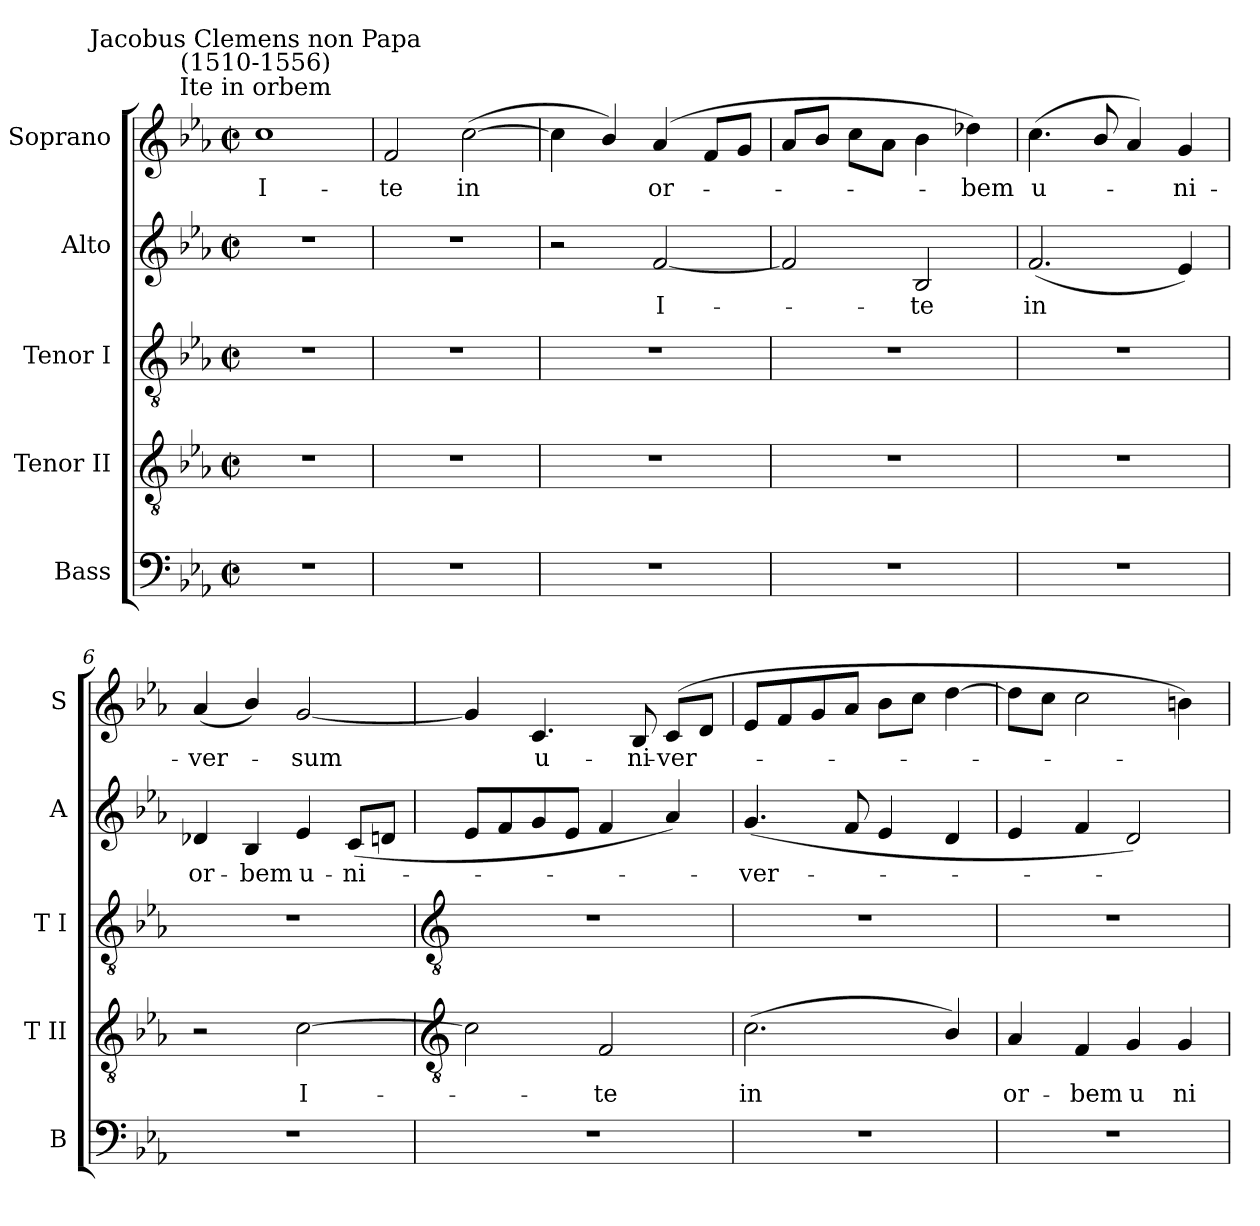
**kern	**kern	**text	**kern	**kern	**text	**kern	**text
*part5	*part4	*part4	*part3	*part2	*part2	*part1	*part1
*staff5	*staff4	*staff4	*staff3	*staff2	*staff2	*staff1	*staff1
*I"Bass	*I"Tenor II	*	*I"Tenor I	*I"Alto	*	*I"Soprano	*
*I'B	*I'T II	*	*I'T I	*I'A	*	*I'S	*
*clefF4	*clefGv2	*	*clefGv2	*clefG2	*	*clefG2	*
*k[b-e-a-]	*k[b-e-a-]	*	*k[b-e-a-]	*k[b-e-a-]	*	*k[b-e-a-]	*
*E-:	*E-:	*	*E-:	*E-:	*	*E-:	*
*M2/2	*M2/2	*	*M2/2	*M2/2	*	*M2/2	*
*met(c|)	*met(c|)	*	*met(c|)	*met(c|)	*	*met(c|)	*
=1	=1	=1	=1	=1	=1	=1	=1
!	!	!	!	!	!	!LO:TX:a:cj:t=Ite in orbem	!
!	!	!	!	!	!	!LO:TX:a:cj:t=Jacobus Clemens non Papa\n(1510-1556)	!
!	!	!	!	!	!	!	!LO:LY:b
1r	1r	.	1r	1r	.	1cc	I-
=2	=2	=2	=2	=2	=2	=2	=2
!	!	!	!	!	!	!	!LO:LY:b
1r	1r	.	1r	1r	.	2f	-te
!	!	!	!	!	!	!	!LO:LY:b
.	.	.	.	.	.	(>[2cc	in
=3	=3	=3	=3	=3	=3	=3	=3
1r	1r	.	1r	2r	.	4cc]	.
.	.	.	.	.	.	4b-/)	.
!	!	!	!	!	!LO:LY:b	!	!LO:LY:b
.	.	.	.	[2f	I-	(>4a-	or-
.	.	.	.	.	.	8fL	.
.	.	.	.	.	.	8gJ	.
=4	=4	=4	=4	=4	=4	=4	=4
1r	1r	.	1r	2f]	.	8a-L	.
.	.	.	.	.	.	8b-J	.
.	.	.	.	.	.	8ccL	.
.	.	.	.	.	.	8a-J	.
!	!	!	!	!	!LO:LY:b	!	!
.	.	.	.	2B-	te	4b-	.
!	!	!	!	!	!	!	!LO:LY:b
.	.	.	.	.	.	4dd-X)	bem
=5	=5	=5	=5	=5	=5	=5	=5
!	!	!	!	!	!LO:LY:b	!	!LO:LY:b
1r	1r	.	1r	(<2.f	in	(<4.cc	u-
.	.	.	.	.	.	8b-/	.
.	.	.	.	.	.	4a-)	.
!	!	!	!	!	!	!	!LO:LY:b
.	.	.	.	4e-)	.	4g	ni-
=6	=6	=6	=6	=6	=6	=6	=6
!	!	!	!	!	!LO:LY:b	!	!LO:LY:b
1r	2r	.	1r	4d-X	or-	(<4a-	-ver-
!	!	!	!	!	!LO:LY:b	!	!
.	.	.	.	4B-	-bem	4b-/)	.
!	!	!LO:LY:b	!	!	!LO:LY:b	!	!LO:LY:b
.	[2c	I-	.	4e-	u-	[2g	sum
!	!	!	!	!	!LO:LY:b	!	!
.	.	.	.	(<8cL	-ni-	.	.
.	.	.	.	8dnJ	.	.	.
!!LO:LB:g=z
=7	=7	=7	=7	=7	=7	=7	=7
*	*clefGv2	*	*clefGv2	*	*	*	*
1r	2c]	.	1r	8e-L	.	4g]	.
.	.	.	.	8f	.	.	.
!	!	!	!	!	!	!	!LO:LY:b
.	.	.	.	8g	.	4.c	u-
.	.	.	.	8e-J	.	.	.
!	!	!LO:LY:b	!	!	!	!	!
.	2F	te	.	4f	.	.	.
!	!	!	!	!	!	!	!LO:LY:b
.	.	.	.	.	.	8B-	-ni-
!	!	!	!	!	!	!	!LO:LY:b
.	.	.	.	4a-)	.	(<8cL	-ver-
.	.	.	.	.	.	8dJ	.
=8	=8	=8	=8	=8	=8	=8	=8
!	!	!LO:LY:b	!	!	!LO:LY:b	!	!
1r	(<2.c	in	1r	(<4.g	ver-	8e-L	.
.	.	.	.	.	.	8f	.
.	.	.	.	.	.	8g	.
.	.	.	.	8f	.	8a-J	.
.	.	.	.	4e-	.	8b-L	.
.	.	.	.	.	.	8ccJ	.
.	4B-/)	.	.	4d	.	[4dd	.
=9	=9	=9	=9	=9	=9	=9	=9
!	!	!LO:LY:b	!	!	!	!	!
1r	4A-	or-	1r	4e-	.	8ddL]	.
.	.	.	.	.	.	8ccJ	.
!	!	!LO:LY:b	!	!	!	!	!
.	4F	-bem	.	4f	.	2cc	.
!	!	!LO:LY:b	!	!	!	!	!
.	4G	u	.	2d)	.	.	.
!	!	!LO:LY:b	!	!	!	!	!
.	4G	ni-	.	.	.	4bn)	.
=	=	=	=	=	=	=	=
*-	*-	*-	*-	*-	*-	*-	*-
